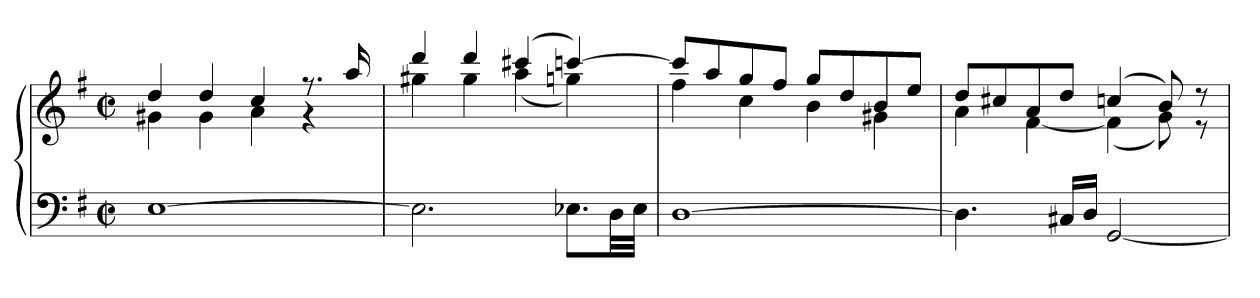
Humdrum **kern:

**kern	**kern
*part1	*part1
*staff2	*staff1
*clefF4	*clefG2
*k[f#]	*k[f#]
*G:	*G:
*M2/2	*M2/2
*met(c|)	*met(c|)
=	=
*	*^
[1E	4dd	4g#X
.	4dd	4g#
.	4cc	4a
.	8.r	4r
.	16aa	.
=	=	=
2.E]	4ddd	4gg#X
.	4ddd	4gg#
.	(4ccc#X	(4aa
8.E-XL	[4cccn)	4ggn)
32DLL	.	.
32E-JJJ	.	.
=	=	=
[1D	8cccL]	4ff#
.	8aa	.
.	8gg	4cc
.	8ff#J	.
.	8ggL	4b
.	8dd	.
.	8b	4g#X
.	8eeJ	.
=	=	=
4.D]	8ddL	4a
.	8cc#X	.
.	8a	[4f#
16C#XLL	8ddJ	.
16DJJ	.	.
[2GG	(4ccn	(4f#]
.	8b)	8g)
.	8r	8r
*	*v	*v
=	=
*-	*-
